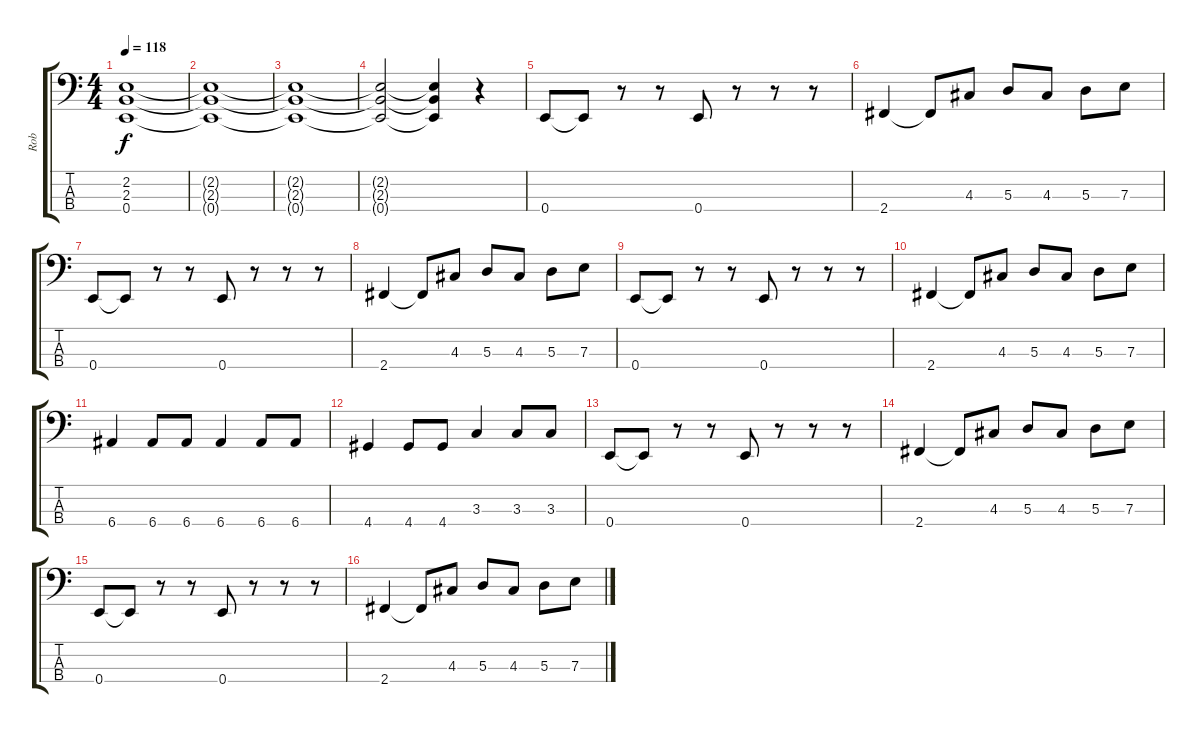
\track ("Rob" "Rob") {instrument electricbassfinger}
\staff {score tabs}
\tuning (G2 D2 A1 E1) {hide}
\ts (4 4)
\tempo 118
\clef f4
\ks c
(2.2 2.3 0.4).1{dy f volume 1 instrument electricbassfinger} |
(2.2{t} 2.3{t} 0.4{t}).1{volume 16} |
(2.2{t} 2.3{t} 0.4{t}).1 |
(2.2{t} 2.3{t} 0.4{t}).2 (2.2{t} 2.3{t} 0.4{t}).4 r.4 |
0.4.8{volume 16} 0.4{t}.8 r.8 r.8 0.4.8 r.8 r.8 r.8 |
2.4.4 2.4{t}.8 4.3.8 5.3.8 4.3.8 5.3.8 7.3.8 |
0.4.8 0.4{t}.8 r.8 r.8 0.4.8 r.8 r.8 r.8 |
2.4.4 2.4{t}.8 4.3.8 5.3.8 4.3.8 5.3.8 7.3.8 |
0.4.8 0.4{t}.8 r.8 r.8 0.4.8 r.8 r.8 r.8 |
2.4.4 2.4{t}.8 4.3.8 5.3.8 4.3.8 5.3.8 7.3.8 |
6.4.4 6.4.8 6.4.8 6.4.4 6.4.8 6.4.8 |
4.4.4 4.4.8 4.4.8 3.3.4 3.3.8 3.3.8 |
0.4.8 0.4{t}.8 r.8 r.8 0.4.8 r.8 r.8 r.8 |
2.4.4 2.4{t}.8 4.3.8 5.3.8 4.3.8 5.3.8 7.3.8 |
0.4.8 0.4{t}.8 r.8 r.8 0.4.8 r.8 r.8 r.8 |
2.4.4 2.4{t}.8 4.3.8 5.3.8 4.3.8 5.3.8 7.3.8
